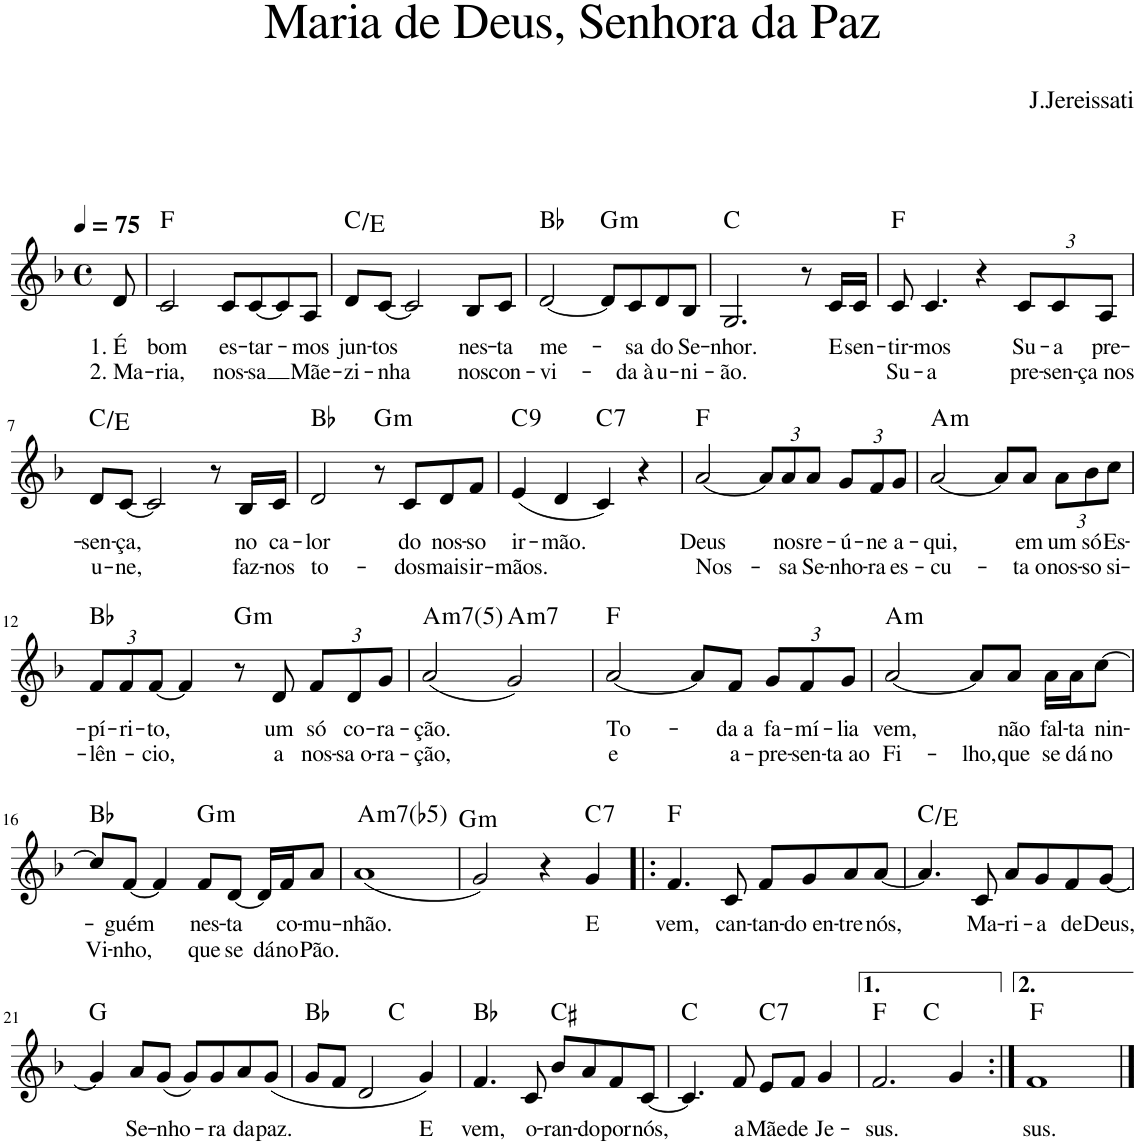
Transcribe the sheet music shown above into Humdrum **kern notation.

**kern	**text	**text	**harte
*part1	*part1	*part1	*part1
*staff1	*staff1	*staff1	*
*I"Voz	*	*	*
*I'Vo.	*	*	*
*clefG2	*	*	*
*k[b-]	*	*	*
*M4/4	*	*	*
*met(c)	*	*	*
*MM75	*	*	*
=1	=1	=1	=1
!	!LO:LY:b	!LO:LY:b	!
8d/	1. É	2. Ma-	.
=2	=2	=2	=2
!	!LO:LY:b	!LO:LY:b	!
2c/	bom	-ria,	F:maj
!	!LO:LY:b	!LO:LY:b	!
8c/L	es-	nos-	.
!	!LO:LY:b	!LO:LY:b	!
[8c/	-tar-	-sa	.
8c/]	.	.	.
!	!LO:LY:b	!LO:LY:b	!
8A/J	-mos	Mãe-	.
=3	=3	=3	=3
!	!LO:LY:b	!LO:LY:b	!
8d/L	jun-	-zi-	C:maj/3
!	!LO:LY:b	!LO:LY:b	!
[8c/J	-tos	-nha	.
2c/]	.	.	.
!	!LO:LY:b	!LO:LY:b	!
8B-/L	nes-	nos	.
!	!LO:LY:b	!LO:LY:b	!
8c/J	-ta	con-	.
=4	=4	=4	=4
!	!LO:LY:b	!LO:LY:b	!
[2d/	me-	-vi-	Bb:maj
!	!	!	!LO:H:kt=m
8d/L]	.	.	G:min
!	!LO:LY:b	!LO:LY:b	!
8c/	-sa	-da à	.
!	!LO:LY:b	!LO:LY:b	!
8d/	do	u-	.
!	!LO:LY:b	!LO:LY:b	!
8B-/J	Se-	-ni-	.
=5	=5	=5	=5
!	!LO:LY:b	!LO:LY:b	!
2.G/	-nhor.	-ão.	C:maj
8r	.	.	.
!	!LO:LY:b	!	!
16c/LL	E	.	.
!	!LO:LY:b	!	!
16c/JJ	sen-	.	.
=6	=6	=6	=6
!	!LO:LY:b	!LO:LY:b	!
8c/	-tir-	Su-	F:maj
!	!LO:LY:b	!LO:LY:b	!
4.c/	-mos	-a	.
4r	.	.	.
*Xbrackettup	*	*	*
!	!LO:LY:b	!LO:LY:b	!
12c/L	Su-	pre-	.
!	!LO:LY:b	!LO:LY:b	!
12c/	-a	-sen-	.
!	!LO:LY:b	!LO:LY:b	!
12A/J	pre-	-ça nos	.
!!LO:LB:g=z
=7	=7	=7	=7
!	!LO:LY:b	!LO:LY:b	!
8d/L	-sen-	u-	C:maj/3
!	!LO:LY:b	!LO:LY:b	!
[8c/J	-ça,	-ne,	.
2c/]	.	.	.
8r	.	.	.
!	!LO:LY:b	!LO:LY:b	!
16B-/LL	no	-faz-	.
!	!LO:LY:b	!LO:LY:b	!
16c/JJ	ca-	-nos	.
=8	=8	=8	=8
!	!LO:LY:b	!LO:LY:b	!
2d/	-lor	to-	Bb:maj
!	!	!	!LO:H:kt=m
8r	.	.	G:min
!	!LO:LY:b	!LO:LY:b	!
8c/L	do	-dos	.
!	!LO:LY:b	!LO:LY:b	!
8d/	nos-	mais	.
!	!LO:LY:b	!LO:LY:b	!
8f/J	-so	ir-	.
=9	=9	=9	=9
!	!LO:LY:b	!LO:LY:b	!LO:H:kt=9
(4e/	ir-	-mãos.	C:9
!	!LO:LY:b	!	!
4d/	-mão.	.	.
!	!	!	!LO:H:kt=7
4c/)	.	.	C:7
4r	.	.	.
=10	=10	=10	=10
!	!LO:LY:b	!LO:LY:b	!
[2a/	Deus	Nos-	F:maj
12a/L]	.	.	.
!	!LO:LY:b	!LO:LY:b	!
12a/	nos	-sa	.
!	!LO:LY:b	!LO:LY:b	!
12a/J	re-	Se-	.
!	!LO:LY:b	!LO:LY:b	!
12g/L	-ú-	-nho-	.
!	!LO:LY:b	!LO:LY:b	!
12f/	-ne	-ra	.
!	!LO:LY:b	!LO:LY:b	!
12g/J	a-	es-	.
=11	=11	=11	=11
!	!LO:LY:b	!LO:LY:b	!LO:H:kt=m
[2a/	-qui,	-cu-	A:min
8a/L]	.	.	.
!	!LO:LY:b	!LO:LY:b	!
8a/J	em	-ta o	.
!	!LO:LY:b	!LO:LY:b	!
12a\L	um	nos-	.
!	!LO:LY:b	!LO:LY:b	!
12b-\	só	-so	.
!	!LO:LY:b	!LO:LY:b	!
12cc\J	Es-	si-	.
!!LO:LB:g=z
=12	=12	=12	=12
!	!LO:LY:b	!LO:LY:b	!
12f/L	-pí-	-lên-	Bb:maj
!	!LO:LY:b	!	!
12f/	-ri-	.	.
!	!LO:LY:b	!LO:LY:b	!
[12f/J	-to,	-cio,	.
4f/]	.	.	.
!	!	!	!LO:H:kt=m
8r	.	.	G:min
!	!LO:LY:b	!LO:LY:b	!
8d/	um	a	.
!	!LO:LY:b	!LO:LY:b	!
12f/L	só	nos-	.
!	!LO:LY:b	!LO:LY:b	!
12d/	co-	-sa o-	.
!	!LO:LY:b	!LO:LY:b	!
12g/J	-ra-	-ra-	.
=13	=13	=13	=13
!	!LO:LY:b	!LO:LY:b	!LO:H:kt=m7
(2a/	-ção.	-ção,	A:min7(5)
!	!	!	!LO:H:kt=m7
2g/)	.	.	A:min7
=14	=14	=14	=14
!	!LO:LY:b	!LO:LY:b	!
[2a/	To-	e	F:maj
8a/L]	.	.	.
!	!LO:LY:b	!LO:LY:b	!
8f/J	-da a	a-	.
!	!LO:LY:b	!LO:LY:b	!
12g/L	fa-	-pre-	.
!	!LO:LY:b	!LO:LY:b	!
12f/	-mí-	-sen-	.
!	!LO:LY:b	!LO:LY:b	!
12g/J	-lia	-ta ao	.
=15	=15	=15	=15
!	!LO:LY:b	!LO:LY:b	!LO:H:kt=m
[2a/	vem,	Fi-	A:min
!	!	!LO:LY:b	!
8a/L]	.	lho,	.
!	!LO:LY:b	!LO:LY:b	!
8a/J	não	que	.
!	!LO:LY:b	!LO:LY:b	!
16a\LL	fal-	se	.
!	!LO:LY:b	!LO:LY:b	!
16a\J	-ta	dá	.
!	!LO:LY:b	!LO:LY:b	!
[8cc\J	nin-	no	.
!!LO:LB:g=z
=16	=16	=16	=16
!	!	!LO:LY:b	!
8cc/L]	.	Vi-	Bb:maj
!	!LO:LY:b	!LO:LY:b	!
[8f/J	-guém	-nho,	.
4f/]	.	.	.
!	!LO:LY:b	!LO:LY:b	!LO:H:kt=m
8f/L	nes-	que	G:min
!	!LO:LY:b	!LO:LY:b	!
[8d/J	-ta	se	.
!	!	!LO:LY:b	!
16d/LL]	.	dá	.
!	!LO:LY:b	!LO:LY:b	!
16f/J	co-	no	.
!	!LO:LY:b	!LO:LY:b	!
8a/J	-mu-	Pão.	.
=17	=17	=17	=17
!	!LO:LY:b	!	!LO:H:kt=m7(b5)
(1a	-nhão.	.	A:hdim7
=18	=18	=18	=18
!	!	!	!LO:H:kt=m
2g/)	.	.	G:min
4r	.	.	.
!	!LO:LY:b	!	!LO:H:kt=7
4g/	E	.	C:7
=19!|:	=19!|:	=19!|:	=19!|:
!	!LO:LY:b	!	!
4.f/	vem,	.	F:maj
!	!LO:LY:b	!	!
8c/	can-	.	.
!	!LO:LY:b	!	!
8f/L	-tan-	.	.
!	!LO:LY:b	!	!
8g/	-do en-	.	.
!	!LO:LY:b	!	!
8a/	-tre	.	.
!	!LO:LY:b	!	!
[8a/J	nós,	.	.
=20	=20	=20	=20
4.a/]	.	.	C:maj/3
!	!LO:LY:b	!	!
8c/	Ma-	.	.
!	!LO:LY:b	!	!
8a/L	-ri-	.	.
!	!LO:LY:b	!	!
8g/	-a	.	.
!	!LO:LY:b	!	!
8f/	de	.	.
!	!LO:LY:b	!	!
[8g/J	Deus,	.	.
!!LO:LB:g=z
=21	=21	=21	=21
4g/]	.	.	G:maj
!	!LO:LY:b	!	!
8a/L	Se-	.	.
!	!LO:LY:b	!	!
(8g/J	-nho-	.	.
8g/L)	.	.	.
!	!LO:LY:b	!	!
8g/	-ra	.	.
!	!LO:LY:b	!	!
8a/	da	.	.
!	!LO:LY:b	!	!
(8g/J	paz.	.	.
=22	=22	=22	=22
*^	*	*	*
8g/L	2ryy	.	.	Bb:maj
8f/J	.	.	.	.
2d/	.	.	.	.
.	2ryy	.	.	C:maj
!	!	!LO:LY:b	!	!
4g/)	.	E	.	.
=23	=23	=23	=23	=23
!	!	!LO:LY:b	!	!
*v	*v	*	*	*
4.f/	vem,	.	Bb:maj
!	!LO:LY:b	!	!
8c/	o-	.	.
!	!LO:LY:b	!	!
8b-/L	-ran-	.	C#:maj
!	!LO:LY:b	!	!
8a/	-do	.	.
!	!LO:LY:b	!	!
8f/	por	.	.
!	!LO:LY:b	!	!
[8c/J	nós,	.	.
=24	=24	=24	=24
4.c/]	.	.	C:maj
!	!LO:LY:b	!	!
8f/	a	.	.
!	!LO:LY:b	!	!LO:H:kt=7
8e/L	Mãe	.	C:7
!	!LO:LY:b	!	!
8f/J	de	.	.
!	!LO:LY:b	!	!
4g/	Je-	.	.
=25	=25	=25	=25
!	!LO:LY:b	!	!
*^	*	*	*
2.f/	2ryy	-sus.	.	F:maj
.	2ryy	.	.	C:maj
4g/	.	.	.	.
=26:|!	=26:|!	=26:|!	=26:|!	=26:|!
!	!	!LO:LY:b	!	!
*v	*v	*	*	*
1f	sus.	.	F:maj
==	==	==	==
*-	*-	*-	*-
